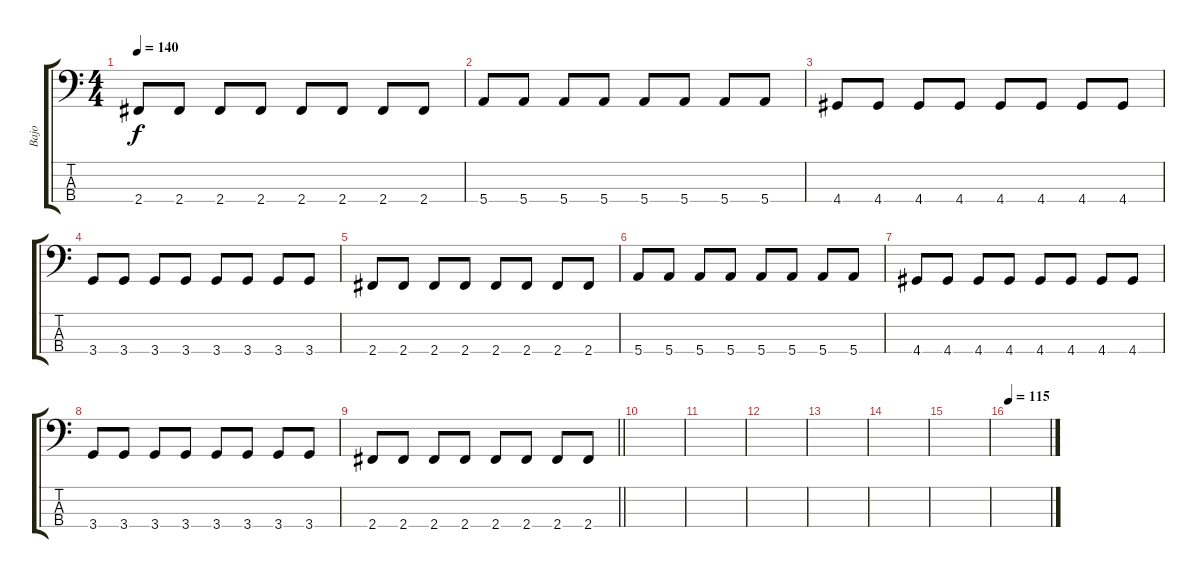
\track ("Bajo" "Bajo") {instrument electricbasspick}
\staff {score tabs}
\tuning (G2 D2 A1 E1) {hide}
\ts (4 4)
\tempo 140
\clef f4
\ks c
2.4.8{dy f} 2.4.8 2.4.8 2.4.8 2.4.8 2.4.8 2.4.8 2.4.8 |
5.4.8 5.4.8 5.4.8 5.4.8 5.4.8 5.4.8 5.4.8 5.4.8 |
4.4.8 4.4.8 4.4.8 4.4.8 4.4.8 4.4.8 4.4.8 4.4.8 |
3.4.8 3.4.8 3.4.8 3.4.8 3.4.8 3.4.8 3.4.8 3.4.8 |
2.4.8 2.4.8 2.4.8 2.4.8 2.4.8 2.4.8 2.4.8 2.4.8 |
5.4.8 5.4.8 5.4.8 5.4.8 5.4.8 5.4.8 5.4.8 5.4.8 |
4.4.8 4.4.8 4.4.8 4.4.8 4.4.8 4.4.8 4.4.8 4.4.8 |
3.4.8 3.4.8 3.4.8 3.4.8 3.4.8 3.4.8 3.4.8 3.4.8 |
\barLineRight lightlight
2.4.8 2.4.8 2.4.8 2.4.8 2.4.8 2.4.8 2.4.8 2.4.8 |
|
|
|
|
|
|
\tempo 115
